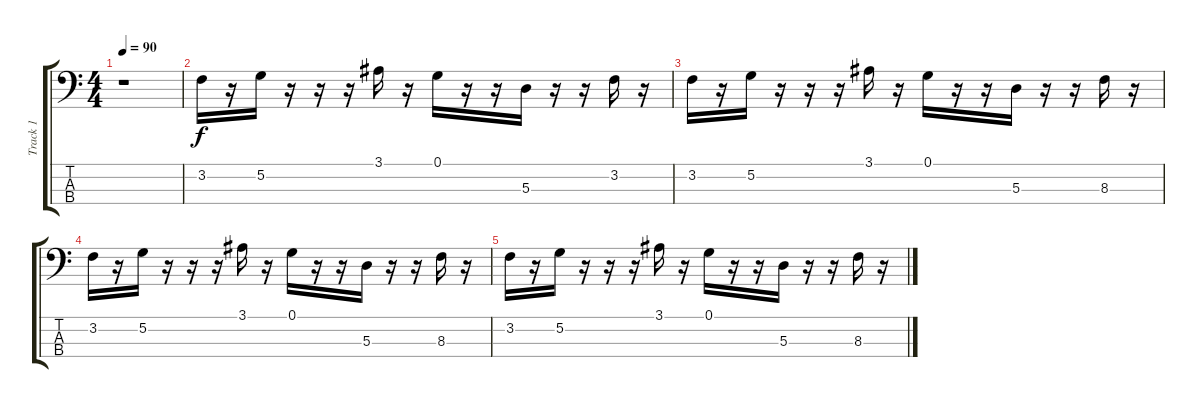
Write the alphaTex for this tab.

\track ("Track 1" "Track 1") {instrument synthbass1}
\staff {score tabs}
\tuning (G2 D2 A1 D1) {hide}
\ts (4 4)
\tempo 90
\clef f4
\ks c
r.1{dy f} |
3.2.16 r.16 5.2.16 r.16 r.16 r.16 3.1.16 r.16 0.1.16 r.16 r.16 5.3.16 r.16 r.16 3.2.16 r.16 |
3.2.16 r.16 5.2.16 r.16 r.16 r.16 3.1.16 r.16 0.1.16 r.16 r.16 5.3.16 r.16 r.16 8.3.16 r.16 |
3.2.16 r.16 5.2.16 r.16 r.16 r.16 3.1.16 r.16 0.1.16 r.16 r.16 5.3.16 r.16 r.16 8.3.16 r.16 |
3.2.16 r.16 5.2.16 r.16 r.16 r.16 3.1.16 r.16 0.1.16 r.16 r.16 5.3.16 r.16 r.16 8.3.16 r.16
